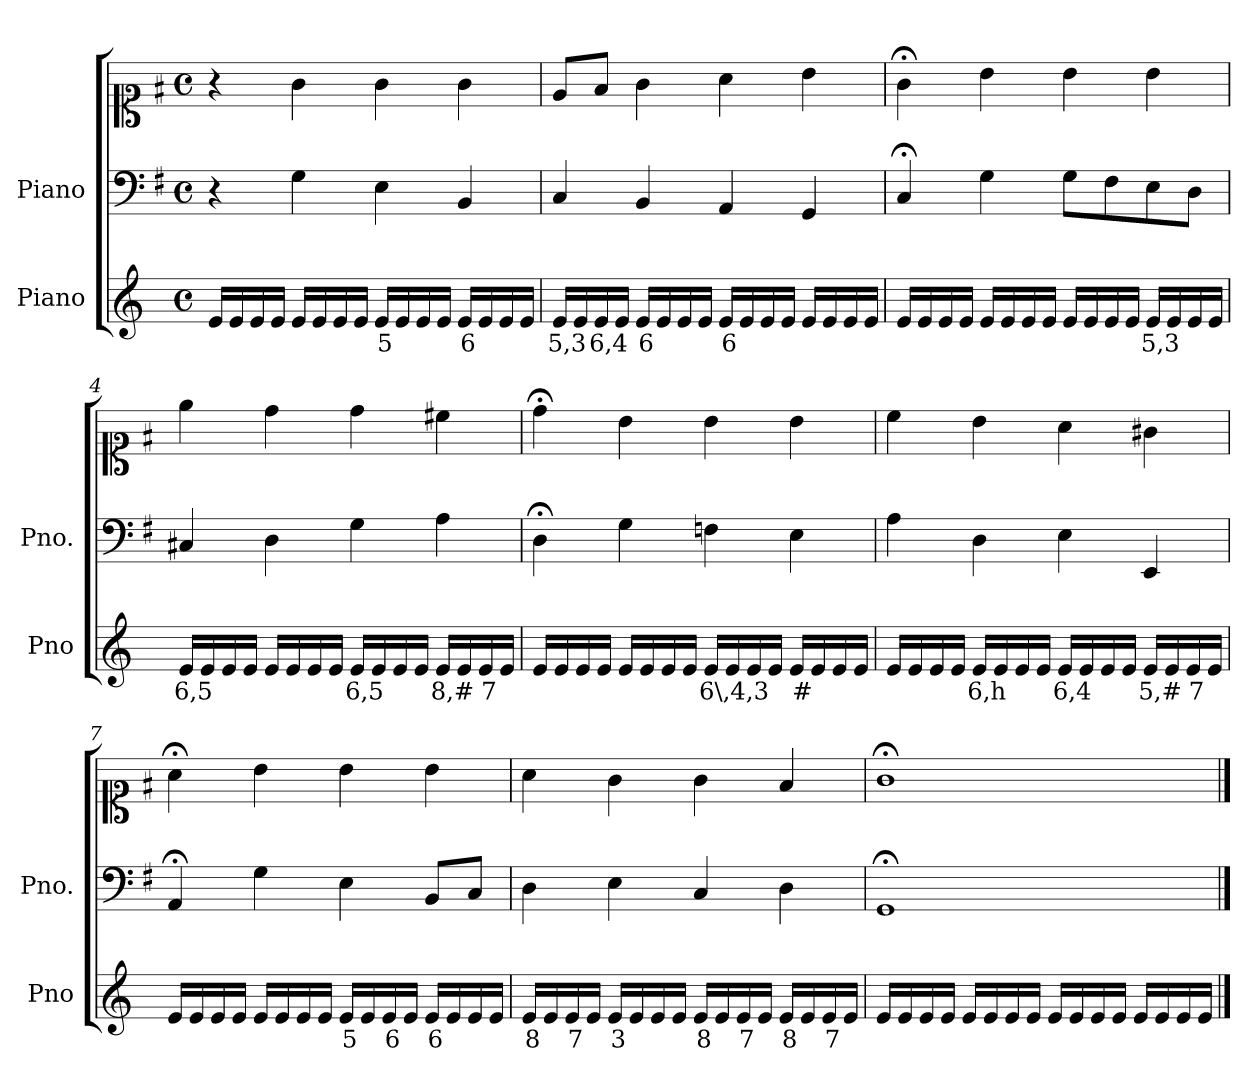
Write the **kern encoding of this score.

**kern	**text	**kern	**kern
*part2	*part2	*part1	*part1
*staff3	*staff3	*staff2	*staff1
*I"Piano	*	*I"Piano	*
*I'Pno	*	*I'Pno.	*
*clefG2	*	*clefF4	*clefC1
*k[]	*	*k[f#]	*k[f#]
*M4/4	*	*M4/4	*M4/4
*met(c)	*	*met(c)	*met(c)
=1	=1	=1	=1
16e/LL	.	4r	4r
16e/	.	.	.
16e/	.	.	.
16e/JJ	.	.	.
16e/LL	.	4G\	4g\
16e/	.	.	.
16e/	.	.	.
16e/JJ	.	.	.
!	!LO:LY:b	!	!
16e/LL	5	4E\	4g\
16e/	.	.	.
16e/	.	.	.
16e/JJ	.	.	.
!	!LO:LY:b	!	!
16e/LL	6	4BB/	4g\
16e/	.	.	.
16e/	.	.	.
16e/JJ	.	.	.
=2	=2	=2	=2
!	!LO:LY:b	!	!
16e/LL	5,3	4C/	8e/L
16e/	.	.	.
!	!LO:LY:b	!	!
16e/	6,4	.	8f#/J
16e/JJ	.	.	.
!	!LO:LY:b	!	!
16e/LL	6	4BB/	4g\
16e/	.	.	.
16e/	.	.	.
16e/JJ	.	.	.
!	!LO:LY:b	!	!
16e/LL	6	4AA/	4a\
16e/	.	.	.
16e/	.	.	.
16e/JJ	.	.	.
16e/LL	.	4GG/	4b\
16e/	.	.	.
16e/	.	.	.
16e/JJ	.	.	.
=3	=3	=3	=3
16e/LL	.	4C;</	4g;<\
16e/	.	.	.
16e/	.	.	.
16e/JJ	.	.	.
16e/LL	.	4G\	4b\
16e/	.	.	.
16e/	.	.	.
16e/JJ	.	.	.
16e/LL	.	8G\L	4b\
16e/	.	.	.
16e/	.	8F#\	.
16e/JJ	.	.	.
!	!LO:LY:b	!	!
16e/LL	5,3	8E\	4b\
16e/	.	.	.
16e/	.	8D\J	.
16e/JJ	.	.	.
=4	=4	=4	=4
!	!LO:LY:b	!	!
16e/LL	6,5	4C#X/	4ee\
16e/	.	.	.
16e/	.	.	.
16e/JJ	.	.	.
16e/LL	.	4D\	4dd\
16e/	.	.	.
16e/	.	.	.
16e/JJ	.	.	.
!	!LO:LY:b	!	!
16e/LL	6,5	4G\	4dd\
16e/	.	.	.
16e/	.	.	.
16e/JJ	.	.	.
!	!LO:LY:b	!	!
16e/LL	8,#	4A\	4cc#X\
16e/	.	.	.
!	!LO:LY:b	!	!
16e/	7	.	.
16e/JJ	.	.	.
=5	=5	=5	=5
16e/LL	.	4D;<\	4dd;<\
16e/	.	.	.
16e/	.	.	.
16e/JJ	.	.	.
16e/LL	.	4G\	4b\
16e/	.	.	.
16e/	.	.	.
16e/JJ	.	.	.
!	!LO:LY:b	!	!
16e/LL	6\,4,3	4Fn\	4b\
16e/	.	.	.
16e/	.	.	.
16e/JJ	.	.	.
!	!LO:LY:b	!	!
16e/LL	#	4E\	4b\
16e/	.	.	.
16e/	.	.	.
16e/JJ	.	.	.
=6	=6	=6	=6
16e/LL	.	4A\	4cc\
16e/	.	.	.
16e/	.	.	.
16e/JJ	.	.	.
!	!LO:LY:b	!	!
16e/LL	6,h	4D\	4b\
16e/	.	.	.
16e/	.	.	.
16e/JJ	.	.	.
!	!LO:LY:b	!	!
16e/LL	6,4	4E\	4a\
16e/	.	.	.
16e/	.	.	.
16e/JJ	.	.	.
!	!LO:LY:b	!	!
16e/LL	5,#	4EE/	4g#X\
16e/	.	.	.
!	!LO:LY:b	!	!
16e/	7	.	.
16e/JJ	.	.	.
=7	=7	=7	=7
16e/LL	.	4AA;</	4a;<\
16e/	.	.	.
16e/	.	.	.
16e/JJ	.	.	.
16e/LL	.	4G\	4b\
16e/	.	.	.
16e/	.	.	.
16e/JJ	.	.	.
!	!LO:LY:b	!	!
16e/LL	5	4E\	4b\
16e/	.	.	.
!	!LO:LY:b	!	!
16e/	6	.	.
16e/JJ	.	.	.
!	!LO:LY:b	!	!
16e/LL	6	8BB/L	4b\
16e/	.	.	.
16e/	.	8C/J	.
16e/JJ	.	.	.
=8	=8	=8	=8
!	!LO:LY:b	!	!
16e/LL	8	4D\	4a\
16e/	.	.	.
!	!LO:LY:b	!	!
16e/	7	.	.
16e/JJ	.	.	.
!	!LO:LY:b	!	!
16e/LL	3	4E\	4g\
16e/	.	.	.
16e/	.	.	.
16e/JJ	.	.	.
!	!LO:LY:b	!	!
16e/LL	8	4C/	4g\
16e/	.	.	.
!	!LO:LY:b	!	!
16e/	7	.	.
16e/JJ	.	.	.
!	!LO:LY:b	!	!
16e/LL	8	4D\	4f#/
16e/	.	.	.
!	!LO:LY:b	!	!
16e/	7	.	.
16e/JJ	.	.	.
=9	=9	=9	=9
16e/LL	.	1GG;<	1g;<
16e/	.	.	.
16e/	.	.	.
16e/JJ	.	.	.
16e/LL	.	.	.
16e/	.	.	.
16e/	.	.	.
16e/JJ	.	.	.
16e/LL	.	.	.
16e/	.	.	.
16e/	.	.	.
16e/JJ	.	.	.
16e/LL	.	.	.
16e/	.	.	.
16e/	.	.	.
16e/JJ	.	.	.
==	==	==	==
*-	*-	*-	*-
